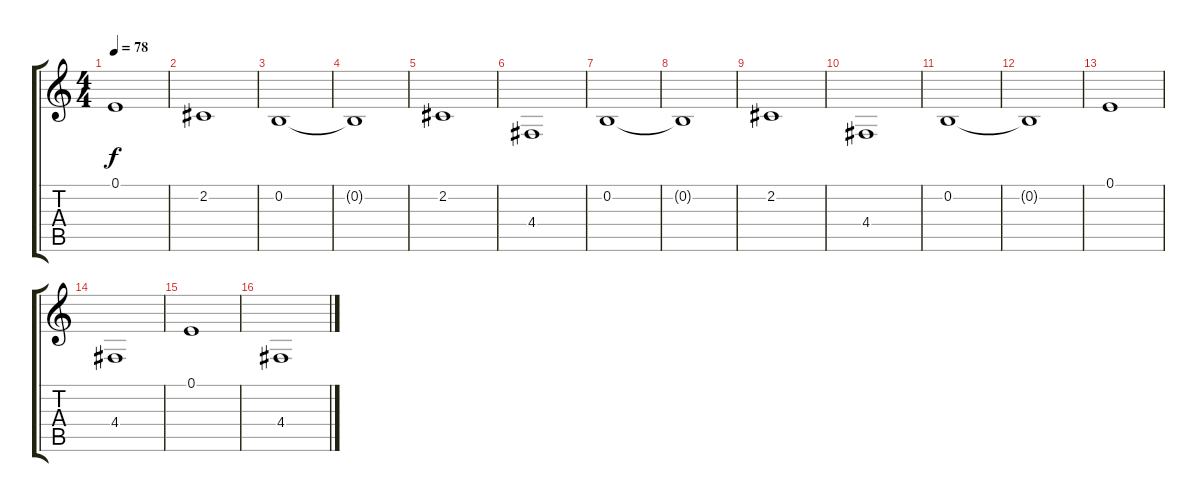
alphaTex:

\track "" {instrument stringensemble1}
\staff {score tabs}
\tuning (E4 B3 G3 D3 A2 E2) {hide}
\ts (4 4)
\tempo 78
\clef g2
\ks c
0.1.1{dy f} |
2.2.1 |
0.2.1 |
0.2{t}.1 |
2.2.1 |
4.4.1 |
0.2.1 |
0.2{t}.1 |
2.2.1 |
4.4.1 |
0.2.1 |
0.2{t}.1 |
0.1.1 |
4.4.1 |
0.1.1 |
4.4.1
